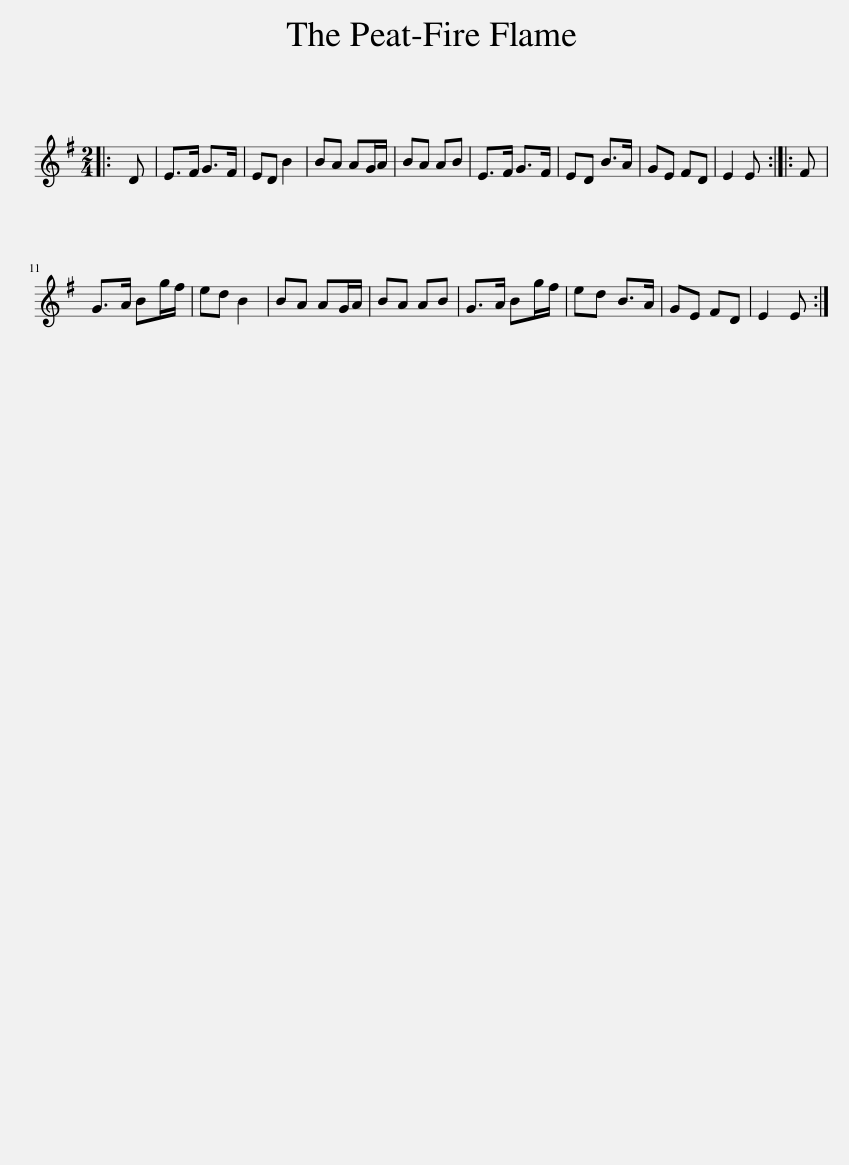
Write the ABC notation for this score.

X:1
L:1/8
M:2/4
I:linebreak $
K:Emin
V:1 treble
V:1
|: D | E>F G>F | ED B2 | BA AG/A/ | BA AB | %5
 E>F G>F | ED B>A | GE FD | E2 E :: F |$ %10
 G>A Bg/f/ | ed B2 | BA AG/A/ | BA AB | G>A Bg/f/ | %15
 ed B>A | GE FD | E2 E :| %18
